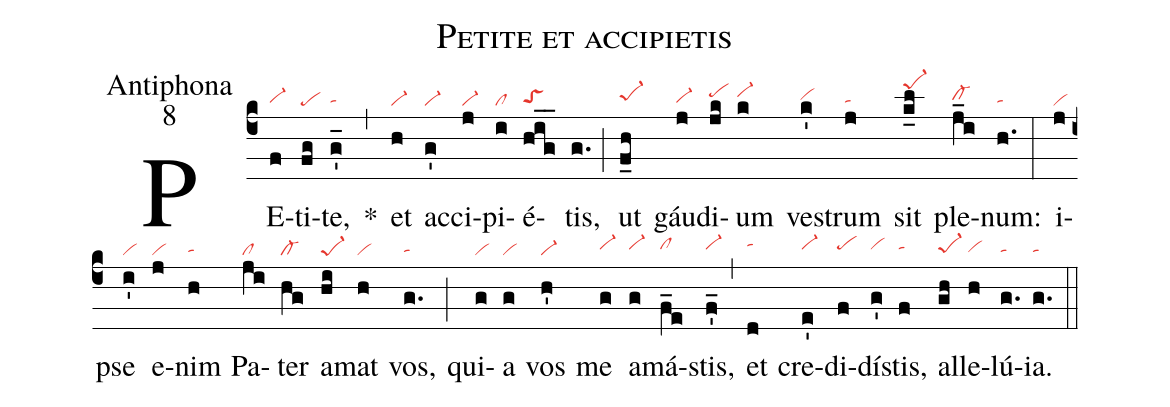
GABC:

name: Petite et accipietis;
office-part: Antiphona;
mode: 8;
nabc-lines: 1;
%%
(c4)
PE(f|vi-hg)ti(fg|pe)te,(g'_|tahg) *(,)
et(h|vi-) ac(g'|vi-)ci(j|vi-)pi(i|cl)é(hig__|toShg)tis,(g.) (;)
ut(f_h|pe-1hh) gáu(j|vi-hg)di(jk|pehi)um(k|vi-hi) ve(k'|vihh)strum(j|tahg) sit(k_l|pe-1hl) ple(j_i|cl-hh)num:(h.|tahg) (:)
i(j|vi)pse(i'|vi) e(j|vi)nim(h|tahg) Pa(ji|cl)ter(hg|cl-) a(hi|pe-1)mat(h|vi) vos,(g.|tahg) (;)
qui(g|vi)a(g|vi) vos(h'|vi-) me(g|vi-hh) a(g|vi-hh)má(f_e|clhh)stis,(f'_|vi-hh) (,)
et(d|tahi) cre(e'|vi-hh)di(f|pehh)dí(g'|vihh)stis,(f|tahh) al(gh|pe-1hg)le(h|vihg)lú(g.|tahg)ia.(g.|tahg) (::)
